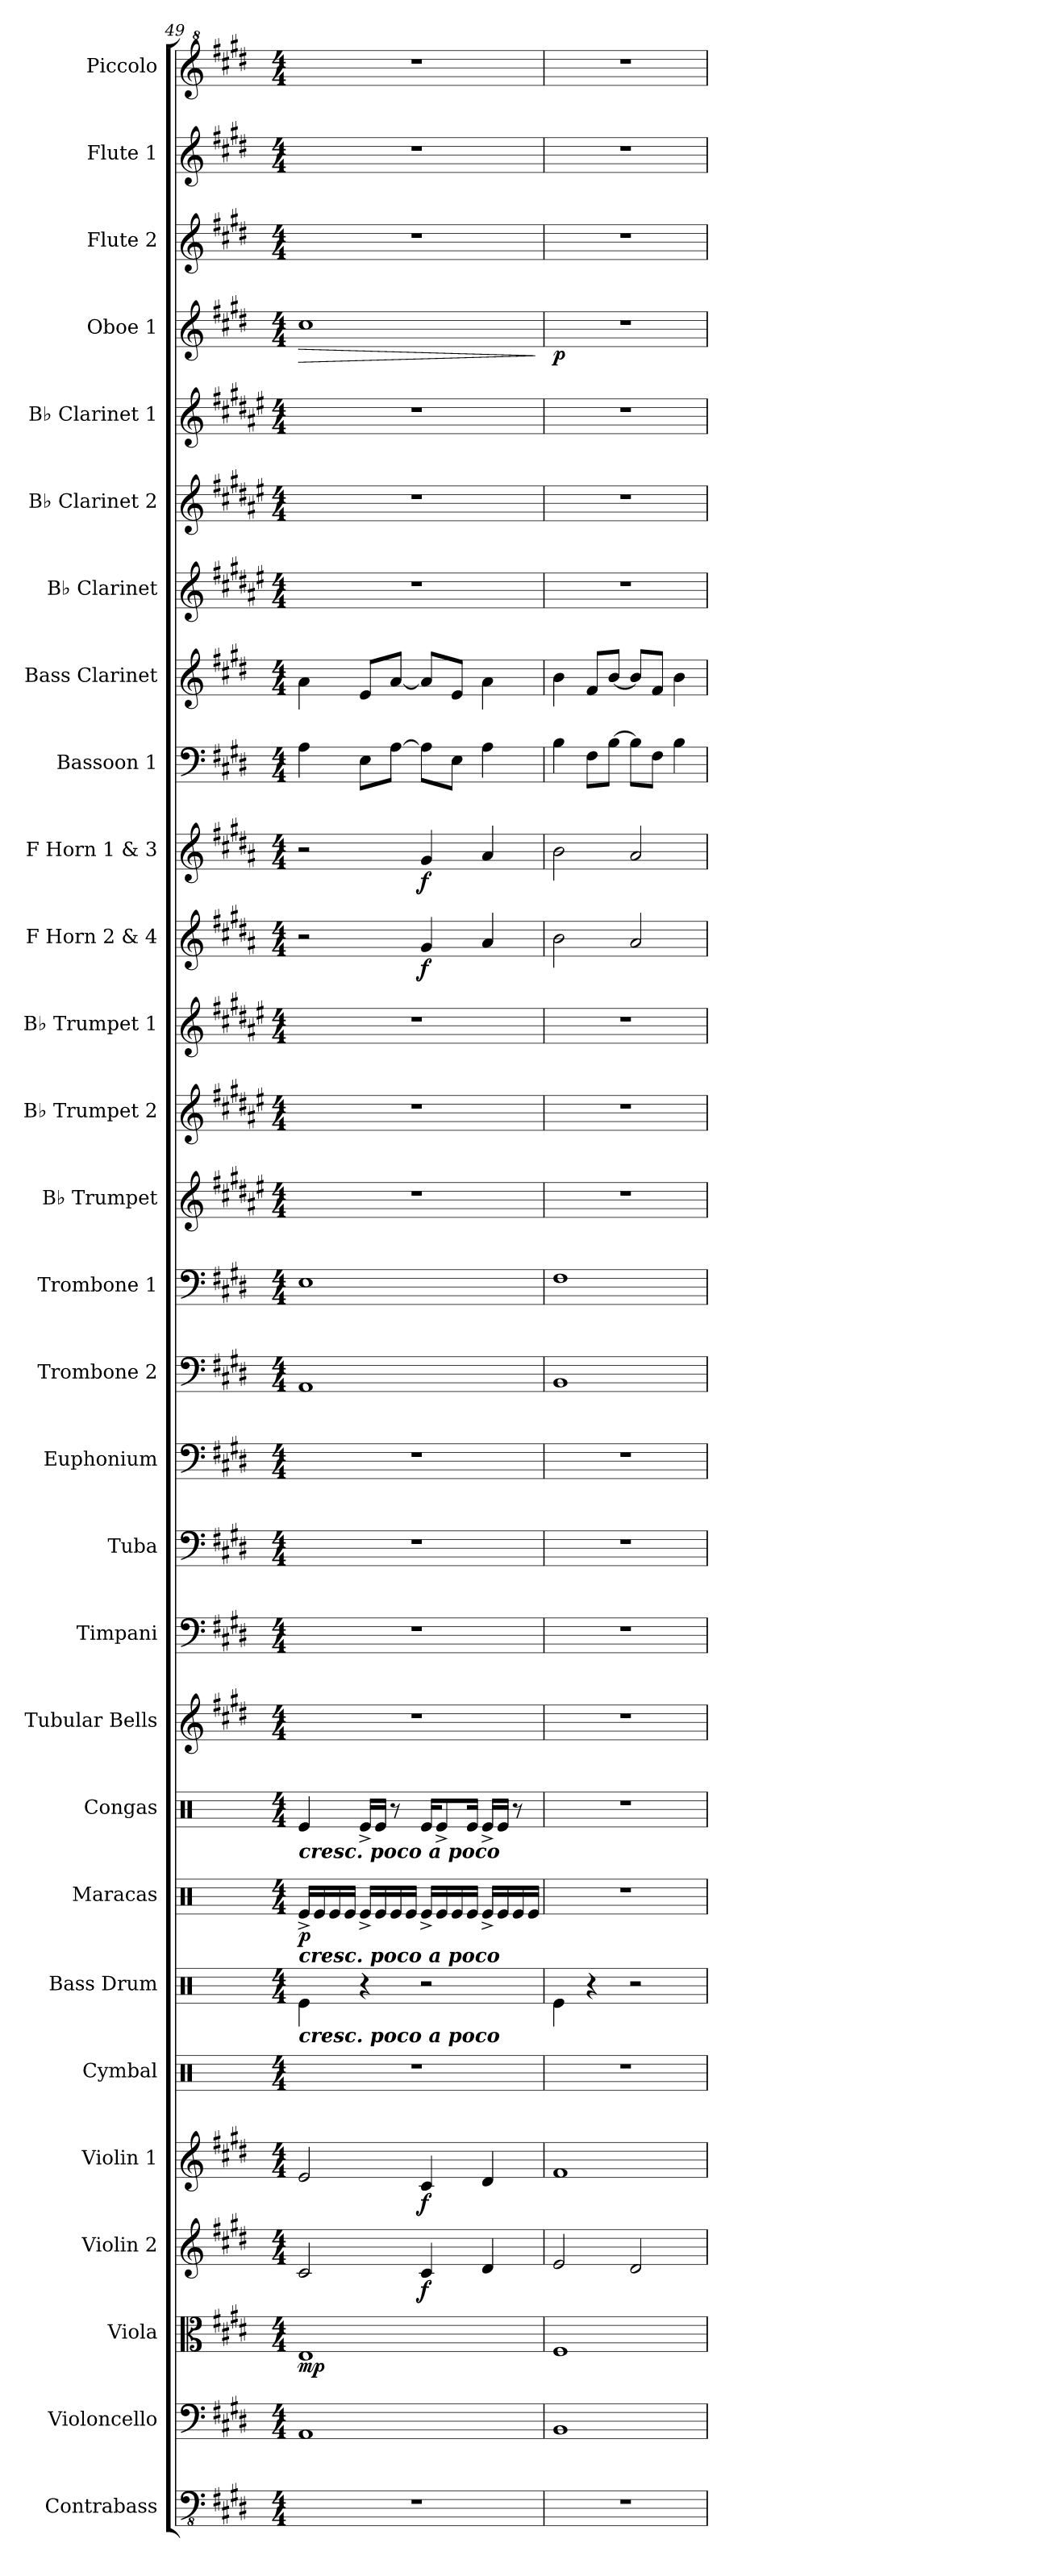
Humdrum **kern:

**kern	**kern	**kern	**dynam	**kern	**dynam	**kern	**dynam	**kern	**kern	**kern	**dynam	**kern	**kern	**kern	**kern	**kern	**kern	**kern	**kern	**kern	**kern	**kern	**dynam	**kern	**dynam	**kern	**kern	**kern	**kern	**kern	**kern	**dynam	**kern	**kern	**kern
*part29	*part28	*part27	*part27	*part26	*part26	*part25	*part25	*part24	*part23	*part22	*part22	*part21	*part20	*part19	*part18	*part17	*part16	*part15	*part14	*part13	*part12	*part11	*part11	*part10	*part10	*part9	*part8	*part7	*part6	*part5	*part4	*part4	*part3	*part2	*part1
*staff29	*staff28	*staff27	*staff27	*staff26	*staff26	*staff25	*staff25	*staff24	*staff23	*staff22	*staff22	*staff21	*staff20	*staff19	*staff18	*staff17	*staff16	*staff15	*staff14	*staff13	*staff12	*staff11	*staff11	*staff10	*staff10	*staff9	*staff8	*staff7	*staff6	*staff5	*staff4	*staff4	*staff3	*staff2	*staff1
*I"Contrabass	*I"Violoncello	*I"Viola	*	*I"Violin 2	*	*I"Violin 1	*	*I"Cymbal	*I"Bass Drum	*I"Maracas	*	*I"Congas	*I"Tubular Bells	*I"Timpani	*I"Tuba	*I"Euphonium	*I"Trombone 2	*I"Trombone 1	*I"B♭ Trumpet	*I"B♭ Trumpet 2	*I"B♭ Trumpet 1	*I"F Horn 2 &amp; 4	*	*I"F Horn 1 &amp; 3	*	*I"Bassoon 1	*I"Bass Clarinet	*I"B♭ Clarinet	*I"B♭ Clarinet 2	*I"B♭ Clarinet 1	*I"Oboe 1	*	*I"Flute 2	*I"Flute 1	*I"Piccolo
*I'Cb.	*I'Vc.	*I'Vla.	*	*I'Vln. 2	*	*I'Vln. 1	*	*I'Cym.	*I'B. Dr.	*I'Mrcs.	*	*I'Co.	*I'Tu. Be.	*I'Timp.	*I'Tba.	*I'Euph.	*I'Tbn. 2	*I'Tbn. 1	*I'B♭ Tpt.	*I'B♭ Tpt. 2	*I'B♭ Tpt. 1	*I'F Hn. 2 4	*	*I'F Hn. 1 3	*	*I'Bsn. 1	*I'B. Cl.	*I'B♭ Cl.	*I'B♭ Cl. 2	*I'B♭ Cl. 1	*I'Ob. 1	*	*I'Fl. 2	*I'Fl. 1	*I'Picc.
*clefFv4	*clefF4	*clefC3	*	*clefG2	*	*clefG2	*	*clefX	*clefX	*clefX	*	*clefX	*clefG2	*clefF4	*clefF4	*clefF4	*clefF4	*clefF4	*clefG2	*clefG2	*clefG2	*clefG2	*	*clefG2	*	*clefF4	*clefG2	*clefG2	*clefG2	*clefG2	*clefG2	*	*clefG2	*clefG2	*clefG^2
*	*	*	*	*	*	*	*	*	*	*	*	*	*	*	*	*	*	*	*ITrd1c2	*ITrd1c2	*ITrd1c2	*ITrd4c7	*	*ITrd4c7	*	*	*ITrd8c14	*ITrd1c2	*ITrd1c2	*ITrd1c2	*	*	*	*	*ITrd-7c-12
*k[f#c#g#d#]	*k[f#c#g#d#]	*k[f#c#g#d#]	*	*k[f#c#g#d#]	*	*k[f#c#g#d#]	*	*k[]	*k[]	*k[]	*	*k[]	*k[f#c#g#d#]	*k[f#c#g#d#]	*k[f#c#g#d#]	*k[f#c#g#d#]	*k[f#c#g#d#]	*k[f#c#g#d#]	*k[f#c#g#d#]	*k[f#c#g#d#]	*k[f#c#g#d#]	*k[f#c#g#d#]	*	*k[f#c#g#d#]	*	*k[f#c#g#d#]	*k[f#c#g#d#]	*k[f#c#g#d#]	*k[f#c#g#d#]	*k[f#c#g#d#]	*k[f#c#g#d#]	*	*k[f#c#g#d#]	*k[f#c#g#d#]	*k[f#c#g#d#]
*M4/4	*M4/4	*M4/4	*	*M4/4	*	*M4/4	*	*M4/4	*M4/4	*M4/4	*	*M4/4	*M4/4	*M4/4	*M4/4	*M4/4	*M4/4	*M4/4	*M4/4	*M4/4	*M4/4	*M4/4	*	*M4/4	*	*M4/4	*M4/4	*M4/4	*M4/4	*M4/4	*M4/4	*	*M4/4	*M4/4	*M4/4
=49	=49	=49	=49	=49	=49	=49	=49	=49	=49	=49	=49	=49	=49	=49	=49	=49	=49	=49	=49	=49	=49	=49	=49	=49	=49	=49	=49	=49	=49	=49	=49	=49	=49	=49	=49
!	!	!	!	!	!	!	!	!	!	!	!	!LO:TX:b:Bi:t=cresc. poco a poco	!	!	!	!	!	!	!	!	!	!	!	!	!	!	!	!	!	!	!	!	!	!	!
!	!	!	!	!	!	!	!	!	!	!LO:TX:b:Bi:t=cresc. poco a poco	!	!	!	!	!	!	!	!	!	!	!	!	!	!	!	!	!	!	!	!	!	!	!	!	!
!	!	!	!	!	!	!	!	!	!LO:TX:b:Bi:t=cresc. poco a poco	!	!	!	!	!	!	!	!	!	!	!	!	!	!	!	!	!	!	!	!	!	!	!	!	!	!
!	!	!	!LO:DY:b	!	!	!	!	!	!	!	!LO:DY:b	!	!	!	!	!	!	!	!	!	!	!	!	!	!	!	!	!	!	!	!	!LO:HP:b	!	!	!
1r	1AA	1E	mp	2c#/	.	2e/	.	1r	4Re\	16Re^/LL	p	4Re/	1r	1r	1r	1r	1AA	1E	1r	1r	1r	2r	.	2r	.	4A\	4A\	1r	1r	1r	1cc#	>	1r	1r	1r
.	.	.	.	.	.	.	.	.	.	16Re/	.	.	.	.	.	.	.	.	.	.	.	.	.	.	.	.	.	.	.	.	.	.	.	.	.
.	.	.	.	.	.	.	.	.	.	16Re/	.	.	.	.	.	.	.	.	.	.	.	.	.	.	.	.	.	.	.	.	.	.	.	.	.
.	.	.	.	.	.	.	.	.	.	16Re/JJ	.	.	.	.	.	.	.	.	.	.	.	.	.	.	.	.	.	.	.	.	.	.	.	.	.
.	.	.	.	.	.	.	.	.	4r	16Re^/LL	.	16Re^/LL	.	.	.	.	.	.	.	.	.	.	.	.	.	8E\L	8E/L	.	.	.	.	.	.	.	.
.	.	.	.	.	.	.	.	.	.	16Re/	.	16Re/JJ	.	.	.	.	.	.	.	.	.	.	.	.	.	.	.	.	.	.	.	.	.	.	.
.	.	.	.	.	.	.	.	.	.	16Re/	.	8r	.	.	.	.	.	.	.	.	.	.	.	.	.	[8A\J	[8A/J	.	.	.	.	.	.	.	.
.	.	.	.	.	.	.	.	.	.	16Re/JJ	.	.	.	.	.	.	.	.	.	.	.	.	.	.	.	.	.	.	.	.	.	.	.	.	.
!	!	!	!	!	!LO:DY:b	!	!LO:DY:b	!	!	!	!	!	!	!	!	!	!	!	!	!	!	!	!LO:DY:b	!	!LO:DY:b	!	!	!	!	!	!	!	!	!	!
.	.	.	.	4c#/	f	4c#/	f	.	2r	16Re^/LL	.	16Re/KL	.	.	.	.	.	.	.	.	.	4c#/	f	4c#/	f	8A\L]	8A/L]	.	.	.	.	.	.	.	.
.	.	.	.	.	.	.	.	.	.	16Re/	.	8Re^/	.	.	.	.	.	.	.	.	.	.	.	.	.	.	.	.	.	.	.	.	.	.	.
.	.	.	.	.	.	.	.	.	.	16Re/	.	.	.	.	.	.	.	.	.	.	.	.	.	.	.	8E\J	8E/J	.	.	.	.	.	.	.	.
.	.	.	.	.	.	.	.	.	.	16Re/JJ	.	16Re/Jk	.	.	.	.	.	.	.	.	.	.	.	.	.	.	.	.	.	.	.	.	.	.	.
.	.	.	.	4d#/	.	4d#/	.	.	.	16Re^/LL	.	16Re^/LL	.	.	.	.	.	.	.	.	.	4d#/	.	4d#/	.	4A\	4A\	.	.	.	.	.	.	.	.
.	.	.	.	.	.	.	.	.	.	16Re/	.	16Re/JJ	.	.	.	.	.	.	.	.	.	.	.	.	.	.	.	.	.	.	.	.	.	.	.
.	.	.	.	.	.	.	.	.	.	16Re/	.	8r	.	.	.	.	.	.	.	.	.	.	.	.	.	.	.	.	.	.	.	.	.	.	.
.	.	.	.	.	.	.	.	.	.	16Re/JJ	.	.	.	.	.	.	.	.	.	.	.	.	.	.	.	.	.	.	.	.	.	.	.	.	.
.	.	.	.	.	.	.	.	.	.	.	.	.	.	.	.	.	.	.	.	.	.	.	.	.	.	.	.	.	.	.	.	]	.	.	.
=50	=50	=50	=50	=50	=50	=50	=50	=50	=50	=50	=50	=50	=50	=50	=50	=50	=50	=50	=50	=50	=50	=50	=50	=50	=50	=50	=50	=50	=50	=50	=50	=50	=50	=50	=50
!	!	!	!	!	!	!	!	!	!	!	!	!	!	!	!	!	!	!	!	!	!	!	!	!	!	!	!	!	!	!	!	!LO:DY:b	!	!	!
1r	1BB	1F#	.	2e/	.	1f#	.	1r	4Re\	1r	.	1r	1r	1r	1r	1r	1BB	1F#	1r	1r	1r	2e\	.	2e\	.	4B\	4B\	1r	1r	1r	1r	p	1r	1r	1r
.	.	.	.	.	.	.	.	.	4r	.	.	.	.	.	.	.	.	.	.	.	.	.	.	.	.	8F#\L	8F#/L	.	.	.	.	.	.	.	.
.	.	.	.	.	.	.	.	.	.	.	.	.	.	.	.	.	.	.	.	.	.	.	.	.	.	[8B\J	[8B/J	.	.	.	.	.	.	.	.
.	.	.	.	2d#/	.	.	.	.	2r	.	.	.	.	.	.	.	.	.	.	.	.	2d#/	.	2d#/	.	8B\L]	8B/L]	.	.	.	.	.	.	.	.
.	.	.	.	.	.	.	.	.	.	.	.	.	.	.	.	.	.	.	.	.	.	.	.	.	.	8F#\J	8F#/J	.	.	.	.	.	.	.	.
.	.	.	.	.	.	.	.	.	.	.	.	.	.	.	.	.	.	.	.	.	.	.	.	.	.	4B\	4B\	.	.	.	.	.	.	.	.
=	=	=	=	=	=	=	=	=	=	=	=	=	=	=	=	=	=	=	=	=	=	=	=	=	=	=	=	=	=	=	=	=	=	=	=
*-	*-	*-	*-	*-	*-	*-	*-	*-	*-	*-	*-	*-	*-	*-	*-	*-	*-	*-	*-	*-	*-	*-	*-	*-	*-	*-	*-	*-	*-	*-	*-	*-	*-	*-	*-
